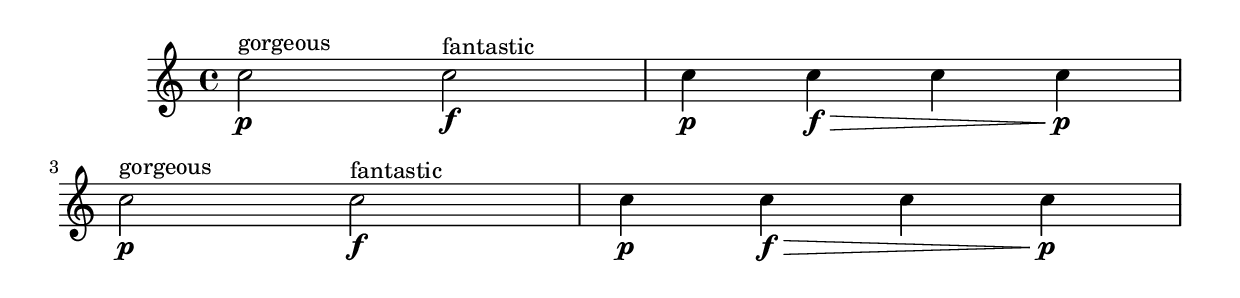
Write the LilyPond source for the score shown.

%% Do not edit this file; it is automatically
%% generated from LSR http://lsr.dsi.unimi.it
%% This file is in the public domain.
\version "2.12.2"

\header {
  lsrtags = "tweaks-and-overrides, spacing"

%% Translation of GIT committish: fa19277d20f8ab0397c560eb0e7b814bd804ecec
  texidoces = "
Mediante el establecimiento de la propiedad @code{'Y-extent} a un valor
adecuado, todos los objetos @code{DynamicLineSpanner} (reguladores e
indicaciones dinámicas textuales) se pueden alinear con un punto de
referencia común, independientemente de sus dimensiones.  De esta
manera, todos los elementos estarán alineados verticalmente,
produciendo así un resultado más satisfactorio.

Se usa una idea similar para alinear las inscripciones de texto a lo
largo de su línea de base.

"
  doctitlees = "Indicaciones dinámicas y textuales alineadas verticalmente"


%% Translation of GIT committish: 0a868be38a775ecb1ef935b079000cebbc64de40
texidocde = "
Indem man die @code{'Y-extent}-Eigenschaft auf einen passenden Wert setzt,
können alle @code{DynamicLineSpanner}-Objekte (Crescendo-Klammern und
Dynamik-Texte)  (hairpins and dynamic texts) unabhängig von ihrer
wirklichen Ausdehnung an einem gemeinsamen Referenzpunkt ausgerichtet werden.
Auf diese Weise ist jedes Element vertikal ausgerichtet und der Notensatz
sieht ansprechender aus.

Die gleiche Idee wird benutzt, um Textbeschriftungen an ihrer
Grundlinie auszurichten.

"
  doctitlede = "Vertikale Ausrichtung von Dynamik und Textbeschriftung beeinflussen"

%% Translation of GIT committish: 217cd2b9de6e783f2a5c8a42be9c70a82195ad20
  texidocfr = "
Vous pourrez, en jouant sur la propriété @code{'Y-extent}, aligner les
différents objets @code{DynamicLineSpanner} (souflets ou textuels)
quelle que soit leur étendue, par rapport à un même point de référence.
Tous les éléments seront alors centrés sur une même ligne, ce qui sera
visuellement plus agréable.

C'est le même principe qui sert à aligner les indications textuelles sur
une ligne de référence.

"
  doctitlefr = "Alignement vertical des nuances indications textuelles"


  texidoc = "
By setting the @code{'Y-extent} property to a suitable value, all
@code{DynamicLineSpanner} objects (hairpins and dynamic texts) can be
aligned to a common reference point, regardless of their actual extent.
This way, every element will be vertically aligned, thus producing a
more pleasing output.

The same idea is used to align the text scripts along their baseline.

"
  doctitle = "Vertically aligned dynamics and textscripts"
} % begin verbatim

music = \relative c'' {
  c2\p^\markup { gorgeous } c\f^\markup { fantastic }
  c4\p c\f\> c c\!\p
}

{
  \music \break
  \override DynamicLineSpanner #'staff-padding = #2.0
  \override DynamicLineSpanner #'Y-extent = #'(-1.5 . 1.5)
  \override TextScript #'Y-extent = #'(-1.5 . 1.5)
  \music
}

